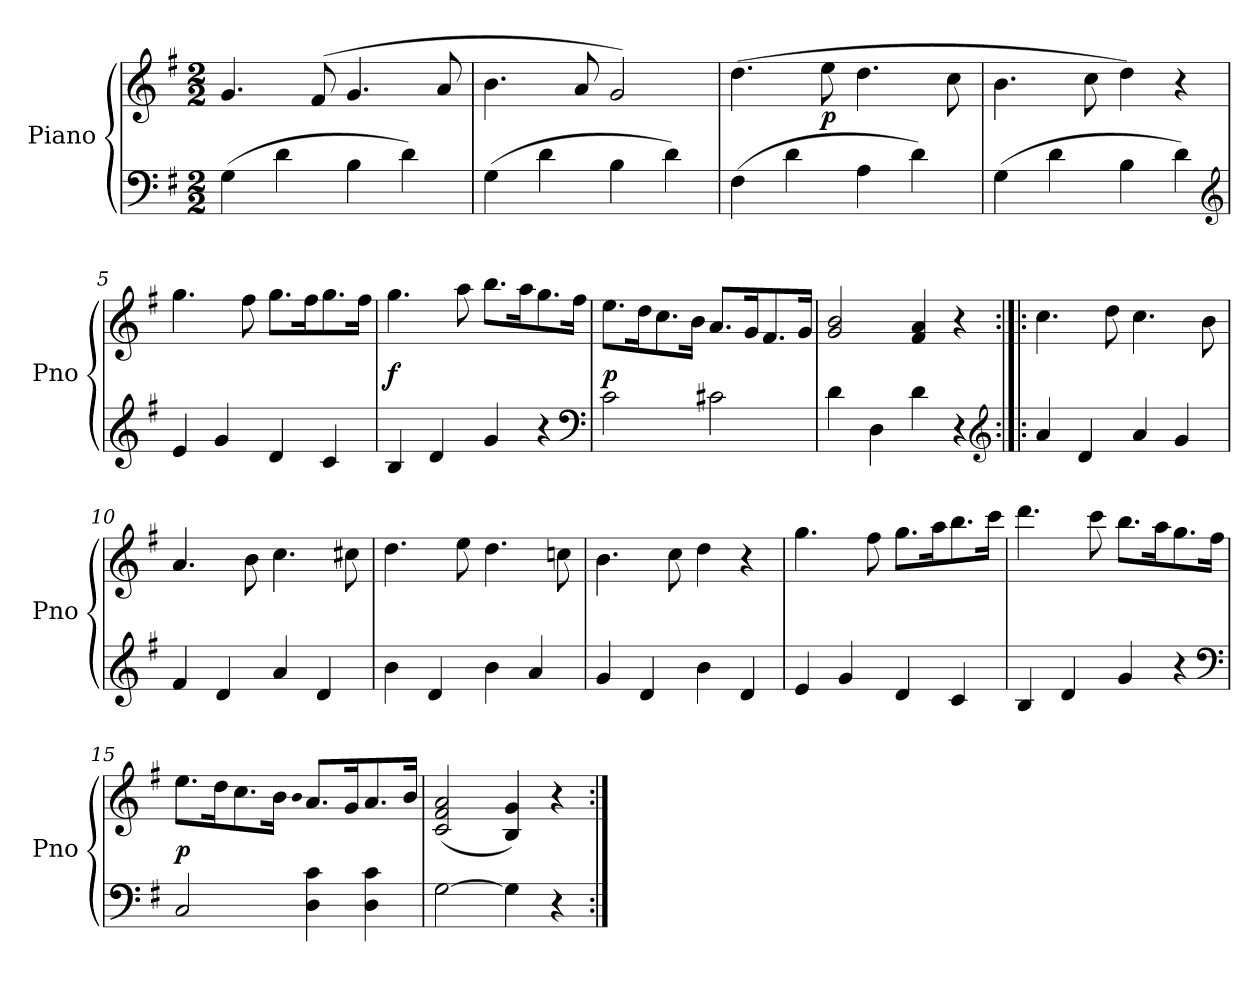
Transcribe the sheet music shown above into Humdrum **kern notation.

**kern	**kern	**dynam
*part1	*part1	*part1
*staff2	*staff1	*staff1/2
*I"Piano	*	*
*I'Pno	*	*
*clefF4	*clefG2	*
*k[f#]	*k[f#]	*
*G:	*G:	*
*M2/2	*M2/2	*
*MM72	*MM72	*
=1	=1	=1
(4G\	4.g/	.
4d\	.	.
.	(8f#/	.
4B\	4.g/	.
4d\)	.	.
.	8a/	.
=2	=2	=2
(4G\	4.b\	.
4d\	.	.
.	8a/	.
4B\	2g/)	.
4d\)	.	.
=3	=3	=3
(4F#\	(4.dd\	.
4d\	.	.
.	8ee\	p
4A\	4.dd\	.
4d\)	.	.
.	8cc\	.
=4	=4	=4
(4G\	4.b\	.
4d\	.	.
.	8cc\	.
4B\	4dd\)	.
4d\)	4r	.
*clefG2	*	*
=5	=5	=5
4e/	4.gg\	.
4g/	.	.
.	8ff#\	.
4d/	8.gg\L	.
.	16ff#\K	.
4c/	8.gg\	.
.	16ff#\Jk	.
=6	=6	=6
4B/	4.gg\	f
4d/	.	.
.	8aa\	.
4g/	8.bb\L	.
.	16aa\K	.
4r	8.gg\	.
.	16ff#\Jk	.
*clefF4	*	*
=7	=7	=7
2c\	8.ee\L	p
.	16dd\K	.
.	8.cc\	.
.	16b\Jk	.
2c#X\	8.a/L	.
.	16g/K	.
.	8.f#/	.
.	16g/Jk	.
=8	=8	=8
4d\	2g/ 2b/	.
4D\	.	.
4d\	4f#/ 4a/	.
4r	4r	.
*clefG2	*	*
=9:|!|:	=9:|!|:	=9:|!|:
4a/	4.cc\	.
4d/	.	.
.	8dd\	.
4a/	4.cc\	.
4g/	.	.
.	8b\	.
=10	=10	=10
4f#/	4.a/	.
4d/	.	.
.	8b\	.
4a/	4.cc\	.
4d/	.	.
.	8cc#X\	.
=11	=11	=11
4b\	4.dd\	.
4d/	.	.
.	8ee\	.
4b\	4.dd\	.
4a/	.	.
.	8ccn\	.
=12	=12	=12
4g/	4.b\	.
4d/	.	.
.	8cc\	.
4b\	4dd\	.
4d/	4r	.
=13	=13	=13
4e/	4.gg\	.
4g/	.	.
.	8ff#\	.
4d/	8.gg\L	.
.	16aa\K	.
4c/	8.bb\	.
.	16ccc\Jk	.
=14	=14	=14
4B/	4.ddd\	.
4d/	.	.
.	8ccc\	.
4g/	8.bb\L	.
.	16aa\K	.
4r	8.gg\	.
.	16ff#\Jk	.
*clefF4	*	*
=15	=15	=15
2C/	8.ee\L	p
.	16dd\K	.
.	8.cc\	.
.	16b\Jk	.
.	qb	.
4D\ 4c\	8.a/L	.
.	16g/K	.
4D\ 4c\	8.a/	.
.	16b/Jk	.
=16	=16	=16
[2G\	(2c/ 2f#/ 2a/	.
4G\]	4B/ 4g/)	.
4r	4r	.
=:|!	=:|!	=:|!
*-	*-	*-
